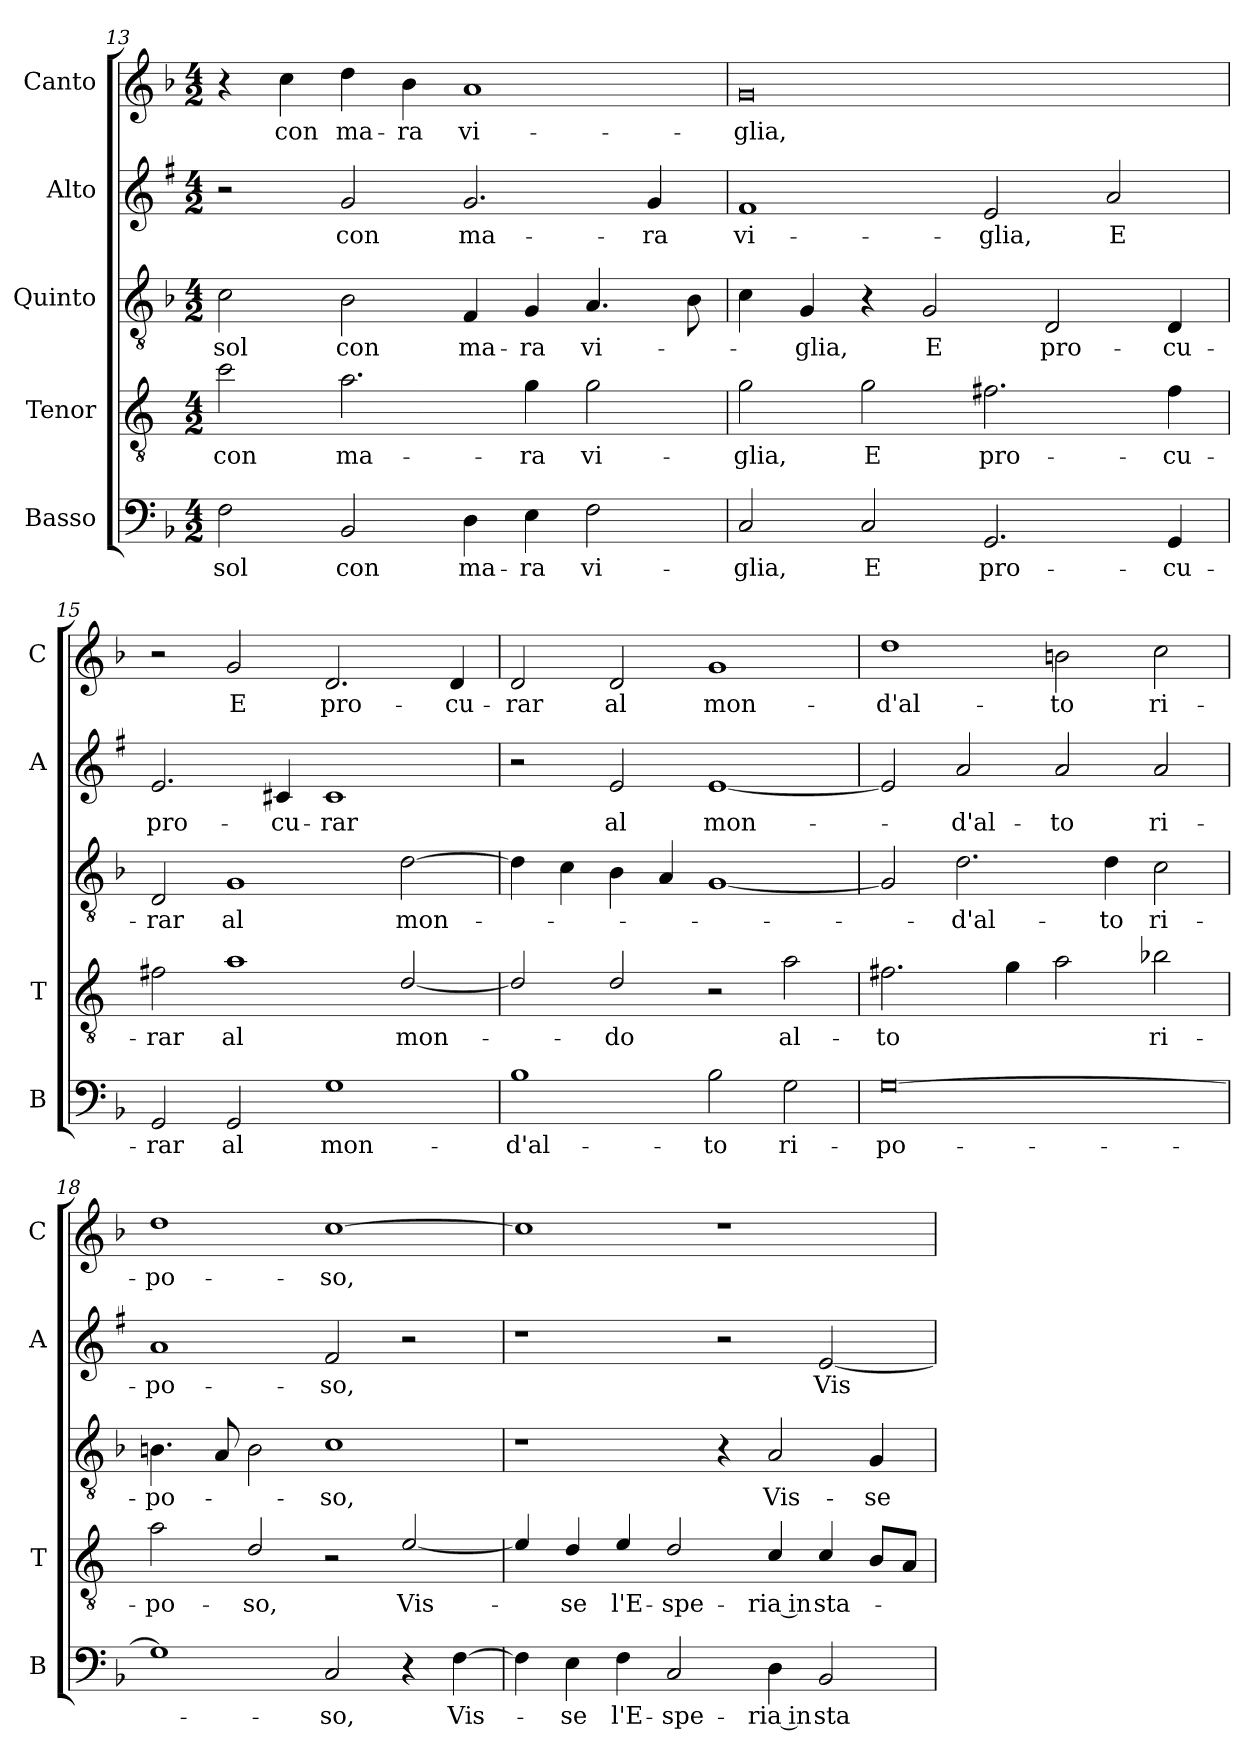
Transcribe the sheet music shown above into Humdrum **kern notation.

**kern	**text	**kern	**text	**kern	**text	**kern	**text	**kern	**text
*part5	*part5	*part4	*part4	*part3	*part3	*part2	*part2	*part1	*part1
*staff5	*staff5	*staff4	*staff4	*staff3	*staff3	*staff2	*staff2	*staff1	*staff1
*I"Basso	*	*I"Tenor	*	*I"Quinto	*	*I"Alto	*	*I"Canto	*
*I'B	*	*I'T	*	*	*	*I'A	*	*I'C	*
!!LO:PB:g=z
*clefF4	*	*clefGv2	*	*clefGv2	*	*clefG2	*	*clefG2	*
*	*	*ITrd4c7	*	*	*	*ITrd1c2	*	*	*
*k[b-]	*	*k[b-]	*	*k[b-]	*	*k[b-]	*	*k[b-]	*
*F:	*	*F:	*	*F:	*	*F:	*	*F:	*
*M4/2	*	*M4/2	*	*M4/2	*	*M4/2	*	*M4/2	*
=13	=13	=13	=13	=13	=13	=13	=13	=13	=13
!	!LO:LY:b	!	!LO:LY:b	!	!LO:LY:b	!	!	!	!
2F\	sol	2f\	con	2c\	sol	2r	.	4r	.
!	!	!	!	!	!	!	!	!	!LO:LY:b
.	.	.	.	.	.	.	.	4cc\	con
!	!LO:LY:b	!	!LO:LY:b	!	!LO:LY:b	!	!LO:LY:b	!	!LO:LY:b
2BB-/	con	2.d\	ma-	2B-\	con	2f/	con	4dd\	ma-
!	!	!	!	!	!	!	!	!	!LO:LY:b
.	.	.	.	.	.	.	.	4b-\	-ra
!	!LO:LY:b	!	!	!	!LO:LY:b	!	!LO:LY:b	!	!LO:LY:b
4D\	ma-	.	.	4F/	ma-	2.f/	ma-	1a	vi-
!	!LO:LY:b	!	!LO:LY:b	!	!LO:LY:b	!	!	!	!
4E\	-ra	4c\	-ra	4G/	-ra	.	.	.	.
!	!LO:LY:b	!	!LO:LY:b	!	!LO:LY:b	!	!	!	!
2F\	vi-	2c\	vi-	4.A/	vi-	.	.	.	.
!	!	!	!	!	!	!	!LO:LY:b	!	!
.	.	.	.	.	.	4f/	-ra	.	.
.	.	.	.	8B-\	.	.	.	.	.
=14	=14	=14	=14	=14	=14	=14	=14	=14	=14
!	!LO:LY:b	!	!LO:LY:b	!	!	!	!LO:LY:b	!	!LO:LY:b
2C/	-glia,	2c\	-glia,	4c\	.	1e	vi-	0g	-glia,
!	!	!	!	!	!LO:LY:b	!	!	!	!
.	.	.	.	4G/	-glia,	.	.	.	.
!	!LO:LY:b	!	!LO:LY:b	!	!	!	!	!	!
2C/	E	2c\	E	4r	.	.	.	.	.
!	!	!	!	!	!LO:LY:b	!	!	!	!
.	.	.	.	2G/	E	.	.	.	.
!	!LO:LY:b	!	!LO:LY:b	!	!	!	!LO:LY:b	!	!
2.GG/	pro-	2.Bn\	pro-	.	.	2d/	-glia,	.	.
!	!	!	!	!	!LO:LY:b	!	!	!	!
.	.	.	.	2D/	pro-	.	.	.	.
!	!	!	!	!	!	!	!LO:LY:b	!	!
.	.	.	.	.	.	2g/	E	.	.
!	!LO:LY:b	!	!LO:LY:b	!	!LO:LY:b	!	!	!	!
4GG/	-cu-	4B\	-cu-	4D/	-cu-	.	.	.	.
=15	=15	=15	=15	=15	=15	=15	=15	=15	=15
!	!LO:LY:b	!	!LO:LY:b	!	!LO:LY:b	!	!LO:LY:b	!	!
2GG/	-rar	2Bn\	-rar	2D/	-rar	2.d/	pro-	2r	.
!	!LO:LY:b	!	!LO:LY:b	!	!LO:LY:b	!	!	!	!LO:LY:b
2GG/	al	1d	al	1G	al	.	.	2g/	E
!	!	!	!	!	!	!	!LO:LY:b	!	!
.	.	.	.	.	.	4Bn/	-cu-	.	.
!	!LO:LY:b	!	!	!	!	!	!LO:LY:b	!	!LO:LY:b
1G	mon-	.	.	.	.	1B	-rar	2.d/	pro-
!	!	!	!LO:LY:b	!	!LO:LY:b	!	!	!	!
.	.	[2G/	mon-	[2d\	mon-	.	.	.	.
!	!	!	!	!	!	!	!	!	!LO:LY:b
.	.	.	.	.	.	.	.	4d/	-cu-
=16	=16	=16	=16	=16	=16	=16	=16	=16	=16
!	!LO:LY:b	!	!	!	!	!	!	!	!LO:LY:b
1B-	-d'al-	2G/]	.	4d\]	.	2r	.	2d/	-rar
.	.	.	.	4c\	.	.	.	.	.
!	!	!	!LO:LY:b	!	!	!	!LO:LY:b	!	!LO:LY:b
.	.	2G/	-do	4B-\	.	2d/	al	2d/	al
.	.	.	.	4A/	.	.	.	.	.
!	!LO:LY:b	!	!	!	!	!	!LO:LY:b	!	!LO:LY:b
2B-\	-to	2r	.	[1G	.	[1d	mon-	1g	mon-
!	!LO:LY:b	!	!LO:LY:b	!	!	!	!	!	!
2G\	ri-	2d\	al-	.	.	.	.	.	.
!!LO:LB:g=z
=17	=17	=17	=17	=17	=17	=17	=17	=17	=17
!	!LO:LY:b	!	!LO:LY:b	!	!	!	!	!	!LO:LY:b
[0G	-po-	2.Bn\	-to	2G/]	.	2d/]	.	1dd	-d'al-
!	!	!	!	!	!LO:LY:b	!	!LO:LY:b	!	!
.	.	.	.	2.d\	-d'al-	2g/	-d'al-	.	.
.	.	4c\	.	.	.	.	.	.	.
!	!	!	!	!	!	!	!LO:LY:b	!	!LO:LY:b
.	.	2d\	.	.	.	2g/	-to	2bn\	-to
!	!	!	!	!	!LO:LY:b	!	!	!	!
.	.	.	.	4d\	-to	.	.	.	.
!	!	!	!LO:LY:b	!	!LO:LY:b	!	!LO:LY:b	!	!LO:LY:b
.	.	2e-X\	ri-	2c\	ri-	2g/	ri-	2cc\	ri-
=18	=18	=18	=18	=18	=18	=18	=18	=18	=18
!	!	!	!LO:LY:b	!	!LO:LY:b	!	!LO:LY:b	!	!LO:LY:b
1G]	.	2d\	-po-	4.Bn\	-po-	1g	-po-	1dd	-po-
.	.	.	.	8A/	.	.	.	.	.
!	!	!	!LO:LY:b	!	!	!	!	!	!
.	.	2G/	-so,	2B\	.	.	.	.	.
!	!LO:LY:b	!	!	!	!LO:LY:b	!	!LO:LY:b	!	!LO:LY:b
2C/	-so,	2r	.	1c	-so,	2e/	-so,	[1cc	-so,
!	!	!	!LO:LY:b	!	!	!	!	!	!
4r	.	[2A/	Vis-	.	.	2r	.	.	.
!	!LO:LY:b	!	!	!	!	!	!	!	!
[4F\	Vis-	.	.	.	.	.	.	.	.
=19	=19	=19	=19	=19	=19	=19	=19	=19	=19
4F\]	.	4A/]	.	1r	.	1r	.	1cc]	.
!	!LO:LY:b	!	!LO:LY:b	!	!	!	!	!	!
4E\	-se	4G/	-se	.	.	.	.	.	.
!	!LO:LY:b	!	!LO:LY:b	!	!	!	!	!	!
4F\	l'E-	4A/	l'E-	.	.	.	.	.	.
!	!LO:LY:b	!	!LO:LY:b	!	!	!	!	!	!
2C/	-spe-	2G/	-spe-	.	.	.	.	.	.
.	.	.	.	4r	.	2r	.	1r	.
!	!LO:LY:b	!	!LO:LY:b	!	!LO:LY:b	!	!	!	!
4D\	-ria in	4F/	-ria in	2A/	Vis-	.	.	.	.
!	!LO:LY:b	!	!LO:LY:b	!	!	!	!LO:LY:b	!	!
2BB-/	sta-	4F/	sta-	.	.	[2d/	Vis-	.	.
!	!	!	!	!	!LO:LY:b	!	!	!	!
.	.	8E/L	.	4G/	-se	.	.	.	.
.	.	8D/J	.	.	.	.	.	.	.
=	=	=	=	=	=	=	=	=	=
*-	*-	*-	*-	*-	*-	*-	*-	*-	*-
